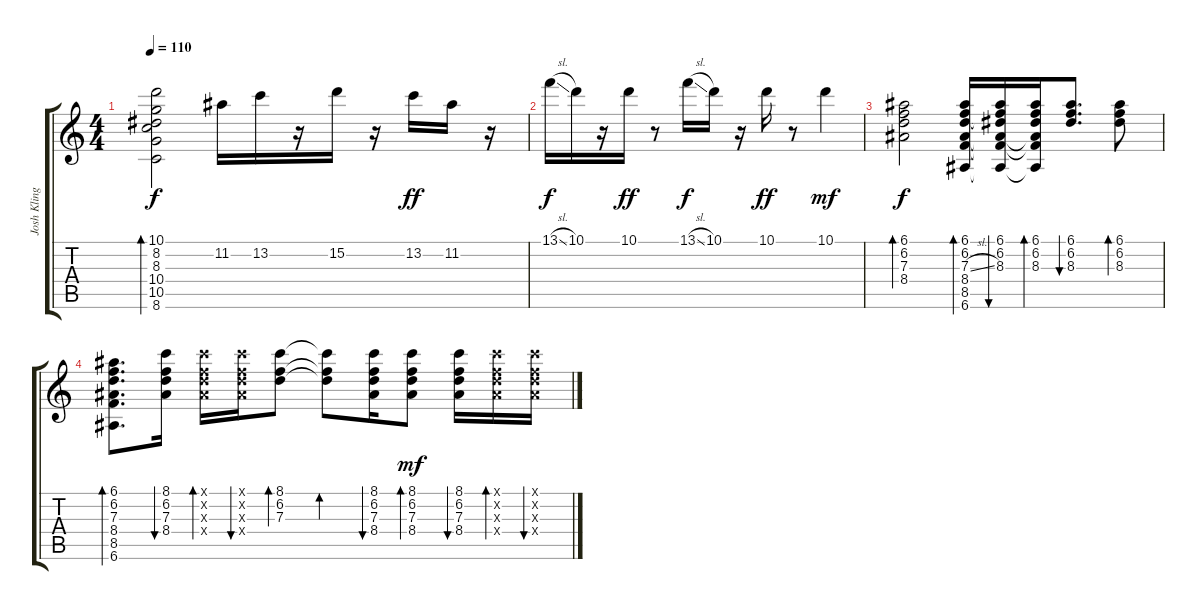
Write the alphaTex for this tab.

\track ("Josh Klinghoffer (guitar 1)" "Josh Kling") {instrument electricguitarclean}
\staff {score tabs}
\tuning (E4 B3 G3 D3 A2 E2) {hide}
\ts (4 4)
\tempo 110
\clef g2
\ks c
(10.1 8.2 8.3 10.4 10.5 8.6).2{bd 120 dy f} 11.2.16 13.2.16 r.16 15.2.16 r.16 13.2.16{dy ff} 11.2.16 r.16 |
13.1{sl}.16{dy f} 10.1.16 r.16 10.1.16{dy ff} r.8 13.1{sl}.16{dy f} 10.1.16 r.16 10.1.16{dy ff} r.8 10.1.4{dy mf} |
(6.1 6.2 7.3 8.4).2{bd 120 dy f} (6.1 6.2 7.3{sl} 8.4 8.5 6.6).16{bd 120} (6.1 6.2 8.3 8.4{t} 8.5{t} 6.6{t}).16{bu 60} (6.1 6.2 8.3 8.4{t} 8.5{t} 6.6{t}).16{bd 60} (6.1 6.2 8.3).8{d bu 60} (6.1 6.2 8.3).8{bd 60} |
(6.1 6.2 7.3 8.4 8.5 6.6).8{d bd 120} (8.1 6.2 7.3 8.4).16{bu 60} (8.1{x} 6.2{x} 7.3{x} 8.4{x}).16{bd 60} (8.1{x} 6.2{x} 7.3{x} 8.4{x}).16{bu 60} (8.1 6.2 7.3).8{bd 60} (8.1{t} 6.2{t} 7.3{t}).8{bd 120} (8.1 6.2 7.3 8.4).16{bu 60} (8.1 6.2 7.3 8.4).8{bd 60 dy mf} (8.1 6.2 7.3 8.4).16{bu 60} (8.1{x} 6.2{x} 7.3{x} 8.4{x}).16{bd 60} (8.1{x} 6.2{x} 7.3{x} 8.4{x}).16{bu 60}
